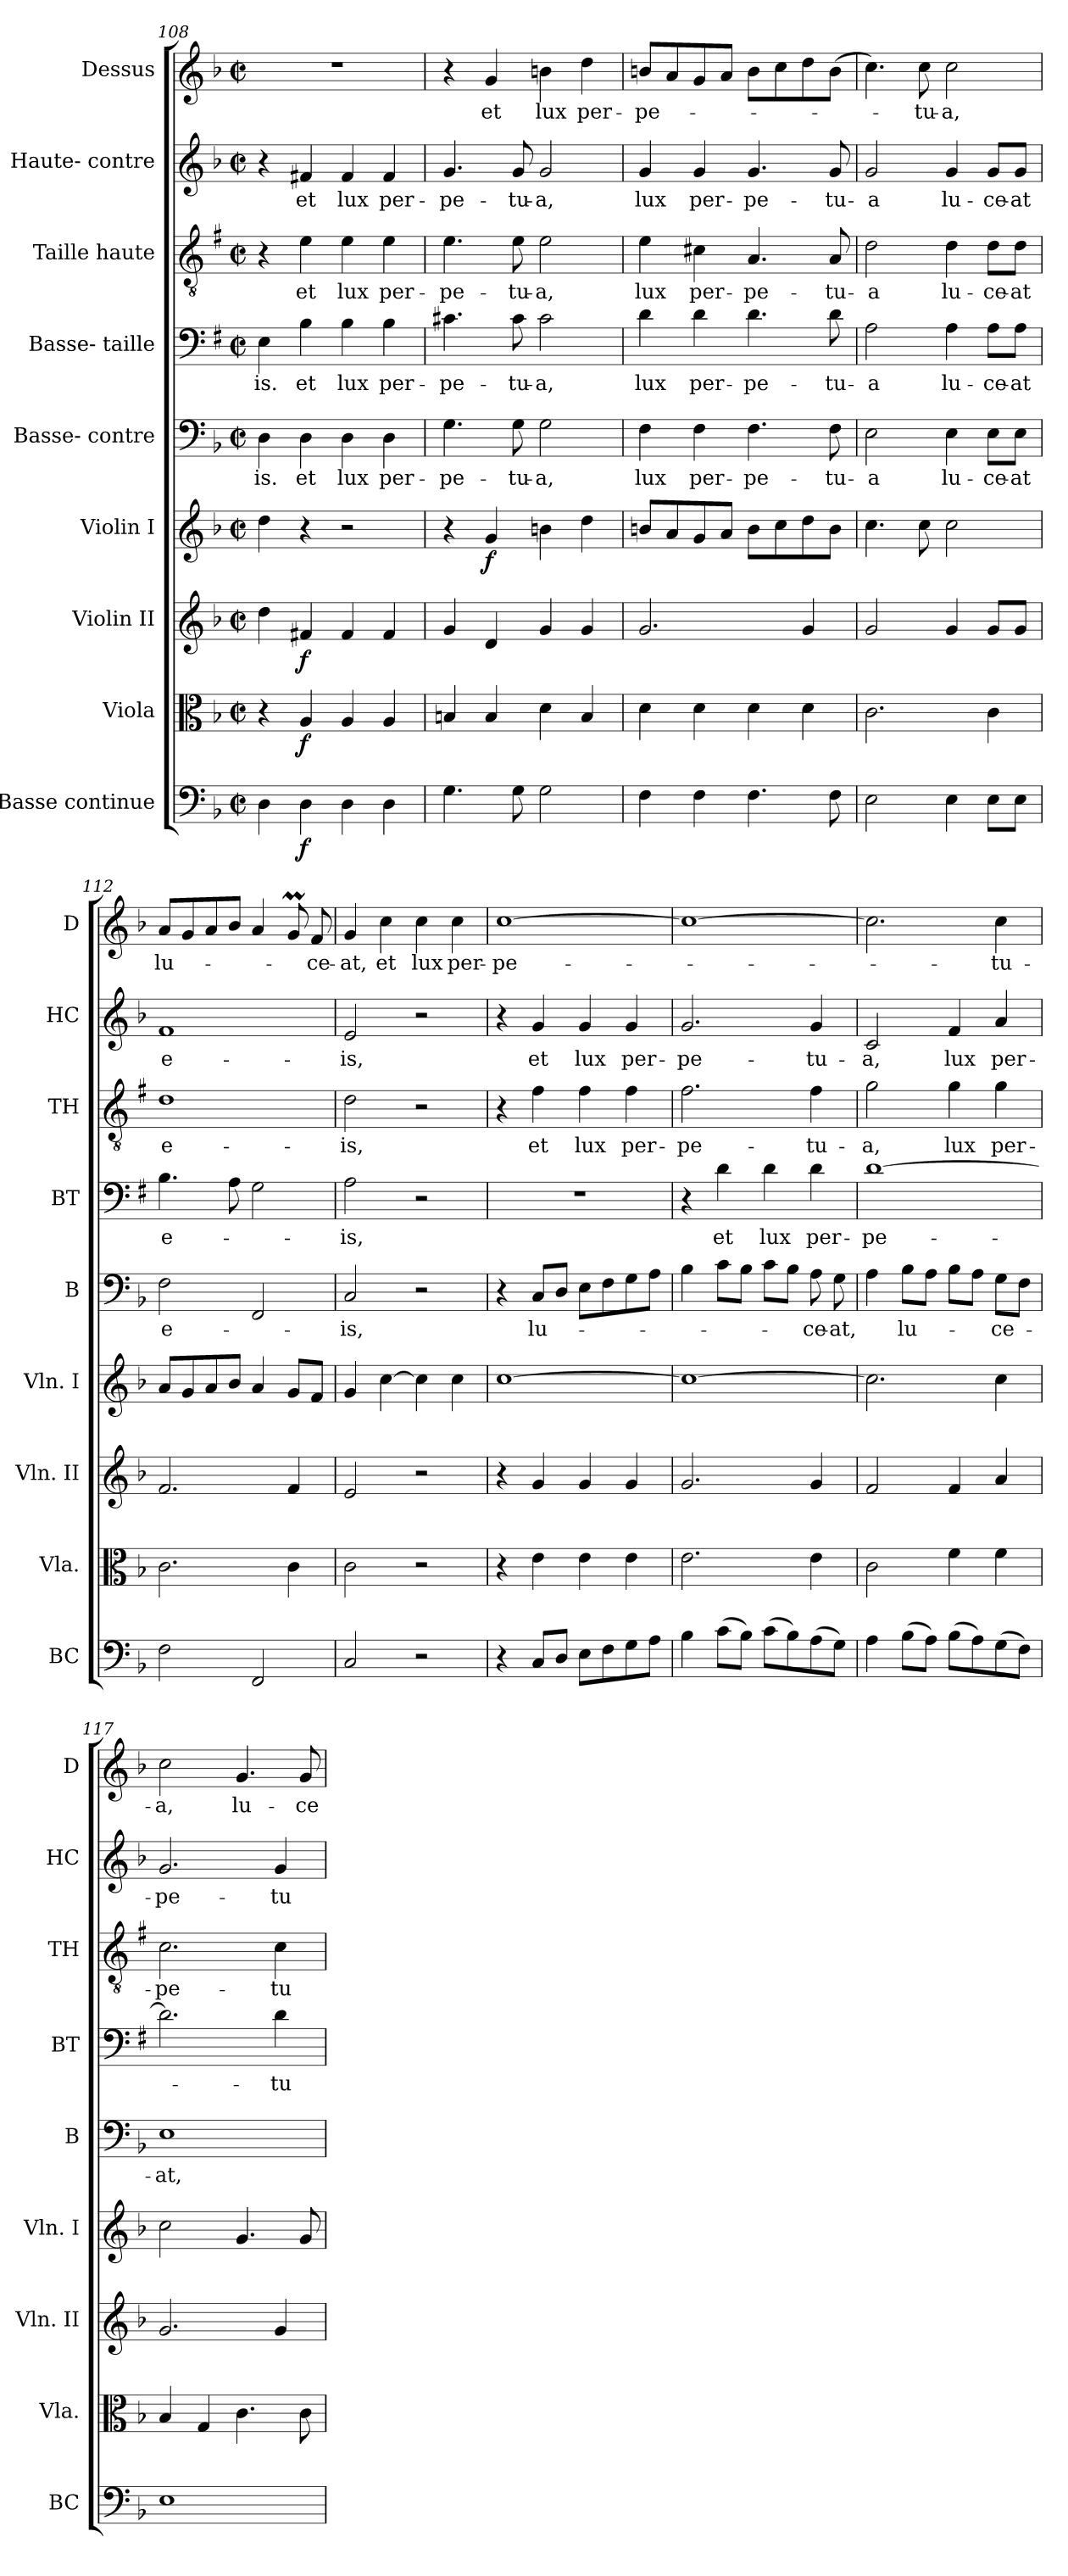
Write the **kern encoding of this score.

**kern	**dynam	**kern	**dynam	**kern	**dynam	**kern	**dynam	**kern	**text	**kern	**text	**kern	**text	**kern	**text	**kern	**text
*part9	*part9	*part8	*part8	*part7	*part7	*part6	*part6	*part5	*part5	*part4	*part4	*part3	*part3	*part2	*part2	*part1	*part1
*staff9	*staff9	*staff8	*staff8	*staff7	*staff7	*staff6	*staff6	*staff5	*staff5	*staff4	*staff4	*staff3	*staff3	*staff2	*staff2	*staff1	*staff1
*I"Basse  continue	*	*I"Viola	*	*I"Violin II	*	*I"Violin I	*	*I"Basse- contre	*	*I"Basse- taille	*	*I"Taille haute	*	*I"Haute- contre	*	*I"Dessus	*
*I'BC	*	*I'Vla.	*	*I'Vln. II	*	*I'Vln. I	*	*I'B	*	*I'BT	*	*I'TH	*	*I'HC	*	*I'D	*
*clefF4	*	*clefC3	*	*clefG2	*	*clefG2	*	*clefF4	*	*clefF4	*	*clefGv2	*	*clefG2	*	*clefG2	*
*	*	*	*	*	*	*	*	*	*	*ITrd1c2	*	*ITrd1c2	*	*	*	*	*
*k[b-]	*	*k[b-]	*	*k[b-]	*	*k[b-]	*	*k[b-]	*	*k[b-]	*	*k[b-]	*	*k[b-]	*	*k[b-]	*
*F:	*	*F:	*	*F:	*	*F:	*	*F:	*	*F:	*	*F:	*	*F:	*	*F:	*
*M2/2	*	*M2/2	*	*M2/2	*	*M2/2	*	*M2/2	*	*M2/2	*	*M2/2	*	*M2/2	*	*M2/2	*
*met(c|)	*	*met(c|)	*	*met(c|)	*	*met(c|)	*	*met(c|)	*	*met(c|)	*	*met(c|)	*	*met(c|)	*	*met(c|)	*
=108	=108	=108	=108	=108	=108	=108	=108	=108	=108	=108	=108	=108	=108	=108	=108	=108	=108
!	!	!	!	!	!	!	!	!	!LO:LY:b	!	!LO:LY:b	!	!	!	!	!	!
4D\	.	4r	.	4dd\	.	4dd\	.	4D\	-is.	4D\	-is.	4r	.	4r	.	1r	.
!	!LO:DY:b	!	!LO:DY:b	!	!LO:DY:b	!	!	!	!LO:LY:b	!	!LO:LY:b	!	!LO:LY:b	!	!LO:LY:b	!	!
4D\	f	4A/	f	4f#X/	f	4r	.	4D\	et	4A\	et	4d\	et	4f#X/	et	.	.
!	!	!	!	!	!	!	!	!	!LO:LY:b	!	!LO:LY:b	!	!LO:LY:b	!	!LO:LY:b	!	!
4D\	.	4A/	.	4f#/	.	2r	.	4D\	lux	4A\	lux	4d\	lux	4f#/	lux	.	.
!	!	!	!	!	!	!	!	!	!LO:LY:b	!	!LO:LY:b	!	!LO:LY:b	!	!LO:LY:b	!	!
4D\	.	4A/	.	4f#/	.	.	.	4D\	per-	4A\	per-	4d\	per-	4f#/	per-	.	.
=109	=109	=109	=109	=109	=109	=109	=109	=109	=109	=109	=109	=109	=109	=109	=109	=109	=109
!	!	!	!	!	!	!	!	!	!LO:LY:b	!	!LO:LY:b	!	!LO:LY:b	!	!LO:LY:b	!	!
4.G\	.	4Bn/	.	4g/	.	4r	.	4.G\	-pe-	4.Bn\	-pe-	4.d\	-pe-	4.g/	-pe-	4r	.
!	!	!	!	!	!	!	!LO:DY:b	!	!	!	!	!	!	!	!	!	!LO:LY:b
.	.	4B/	.	4d/	.	4g/	f	.	.	.	.	.	.	.	.	4g/	et
!	!	!	!	!	!	!	!	!	!LO:LY:b	!	!LO:LY:b	!	!LO:LY:b	!	!LO:LY:b	!	!
8G\	.	.	.	.	.	.	.	8G\	-tu-	8B\	-tu-	8d\	-tu-	8g/	-tu-	.	.
!	!	!	!	!	!	!	!	!	!LO:LY:b	!	!LO:LY:b	!	!LO:LY:b	!	!LO:LY:b	!	!LO:LY:b
2G\	.	4d\	.	4g/	.	4bn\	.	2G\	-a,	2B\	-a,	2d\	-a,	2g/	-a,	4bn\	lux
!	!	!	!	!	!	!	!	!	!	!	!	!	!	!	!	!	!LO:LY:b
.	.	4B/	.	4g/	.	4dd\	.	.	.	.	.	.	.	.	.	4dd\	per-
=110	=110	=110	=110	=110	=110	=110	=110	=110	=110	=110	=110	=110	=110	=110	=110	=110	=110
!	!	!	!	!	!	!	!	!	!LO:LY:b	!	!LO:LY:b	!	!LO:LY:b	!	!LO:LY:b	!	!LO:LY:b
4F\	.	4d\	.	2.g/	.	8bn/L	.	4F\	lux	4c\	lux	4d\	lux	4g/	lux	8bn/L	-pe-
.	.	.	.	.	.	8a/	.	.	.	.	.	.	.	.	.	8a/	.
!	!	!	!	!	!	!	!	!	!LO:LY:b	!	!LO:LY:b	!	!LO:LY:b	!	!LO:LY:b	!	!
4F\	.	4d\	.	.	.	8g/	.	4F\	per-	4c\	per-	4Bn\	per-	4g/	per-	8g/	.
.	.	.	.	.	.	8a/J	.	.	.	.	.	.	.	.	.	8a/J	.
!	!	!	!	!	!	!	!	!	!LO:LY:b	!	!LO:LY:b	!	!LO:LY:b	!	!LO:LY:b	!	!
4.F\	.	4d\	.	.	.	8b\L	.	4.F\	-pe-	4.c\	-pe-	4.G/	-pe-	4.g/	-pe-	8b\L	.
.	.	.	.	.	.	8cc\	.	.	.	.	.	.	.	.	.	8cc\	.
.	.	4d\	.	4g/	.	8dd\	.	.	.	.	.	.	.	.	.	8dd\	.
!	!	!	!	!	!	!	!	!	!LO:LY:b	!	!LO:LY:b	!	!LO:LY:b	!	!LO:LY:b	!	!
8F\	.	.	.	.	.	8b\J	.	8F\	-tu-	8c\	-tu-	8G/	-tu-	8g/	-tu-	(>8b\J	.
=111	=111	=111	=111	=111	=111	=111	=111	=111	=111	=111	=111	=111	=111	=111	=111	=111	=111
!	!	!	!	!	!	!	!	!	!LO:LY:b	!	!LO:LY:b	!	!LO:LY:b	!	!LO:LY:b	!	!
2E\	.	2.c\	.	2g/	.	4.cc\	.	2E\	-a	2G\	-a	2c\	-a	2g/	-a	4.cc\)	.
!	!	!	!	!	!	!	!	!	!	!	!	!	!	!	!	!	!LO:LY:b
.	.	.	.	.	.	8cc\	.	.	.	.	.	.	.	.	.	8cc\	-tu-
!	!	!	!	!	!	!	!	!	!LO:LY:b	!	!LO:LY:b	!	!LO:LY:b	!	!LO:LY:b	!	!LO:LY:b
4E\	.	.	.	4g/	.	2cc\	.	4E\	lu-	4G\	lu-	4c\	lu-	4g/	lu-	2cc\	-a,
!	!	!	!	!	!	!	!	!	!LO:LY:b	!	!LO:LY:b	!	!LO:LY:b	!	!LO:LY:b	!	!
8E\L	.	4c\	.	8g/L	.	.	.	8E\L	-ce-	8G\L	-ce-	8c\L	-ce-	8g/L	-ce-	.	.
!	!	!	!	!	!	!	!	!	!LO:LY:b	!	!LO:LY:b	!	!LO:LY:b	!	!LO:LY:b	!	!
8E\J	.	.	.	8g/J	.	.	.	8E\J	-at	8G\J	-at	8c\J	-at	8g/J	-at	.	.
=112	=112	=112	=112	=112	=112	=112	=112	=112	=112	=112	=112	=112	=112	=112	=112	=112	=112
!	!	!	!	!	!	!	!	!	!LO:LY:b	!	!LO:LY:b	!	!LO:LY:b	!	!LO:LY:b	!	!LO:LY:b
2F\	.	2.c\	.	2.f/	.	8a/L	.	2F\	e-	4.A\	e-	1c	e-	1f	e-	8a/L	lu-
.	.	.	.	.	.	8g/	.	.	.	.	.	.	.	.	.	8g/	.
.	.	.	.	.	.	8a/	.	.	.	.	.	.	.	.	.	8a/	.
.	.	.	.	.	.	8b-/J	.	.	.	8G\	.	.	.	.	.	8b-/J	.
2FF/	.	.	.	.	.	4a/	.	2FF/	.	2F\	.	.	.	.	.	4a/	.
.	.	4c\	.	4f/	.	8g/L	.	.	.	.	.	.	.	.	.	8gM/	.
!	!	!	!	!	!	!	!	!	!	!	!	!	!	!	!	!	!LO:LY:b
.	.	.	.	.	.	8f/J	.	.	.	.	.	.	.	.	.	8f/	-ce-
!!LO:LB:g=z
=113	=113	=113	=113	=113	=113	=113	=113	=113	=113	=113	=113	=113	=113	=113	=113	=113	=113
!	!	!	!	!	!	!	!	!	!LO:LY:b	!	!LO:LY:b	!	!LO:LY:b	!	!LO:LY:b	!	!LO:LY:b
2C/	.	2c\	.	2e/	.	4g/	.	2C/	-is,	2G\	-is,	2c\	-is,	2e/	-is,	4g/	-at,
!	!	!	!	!	!	!	!	!	!	!	!	!	!	!	!	!	!LO:LY:b
.	.	.	.	.	.	[4cc\	.	.	.	.	.	.	.	.	.	4cc\	et
!	!	!	!	!	!	!	!	!	!	!	!	!	!	!	!	!	!LO:LY:b
2r	.	2r	.	2r	.	4cc\]	.	2r	.	2r	.	2r	.	2r	.	4cc\	lux
!	!	!	!	!	!	!	!	!	!	!	!	!	!	!	!	!	!LO:LY:b
.	.	.	.	.	.	4cc\	.	.	.	.	.	.	.	.	.	4cc\	per-
=114	=114	=114	=114	=114	=114	=114	=114	=114	=114	=114	=114	=114	=114	=114	=114	=114	=114
!	!	!	!	!	!	!	!	!	!	!	!	!	!	!	!	!	!LO:LY:b
4r	.	4r	.	4r	.	[1cc	.	4r	.	1r	.	4r	.	4r	.	[1cc	-pe-
!	!	!	!	!	!	!	!	!	!LO:LY:b	!	!	!	!LO:LY:b	!	!LO:LY:b	!	!
8C/L	.	4e\	.	4g/	.	.	.	8C/L	lu-	.	.	4e\	et	4g/	et	.	.
8D/J	.	.	.	.	.	.	.	8D/J	.	.	.	.	.	.	.	.	.
!	!	!	!	!	!	!	!	!	!	!	!	!	!LO:LY:b	!	!LO:LY:b	!	!
8E\L	.	4e\	.	4g/	.	.	.	8E\L	.	.	.	4e\	lux	4g/	lux	.	.
8F\	.	.	.	.	.	.	.	8F\	.	.	.	.	.	.	.	.	.
!	!	!	!	!	!	!	!	!	!	!	!	!	!LO:LY:b	!	!LO:LY:b	!	!
8G\	.	4e\	.	4g/	.	.	.	8G\	.	.	.	4e\	per-	4g/	per-	.	.
8A\J	.	.	.	.	.	.	.	8A\J	.	.	.	.	.	.	.	.	.
=115	=115	=115	=115	=115	=115	=115	=115	=115	=115	=115	=115	=115	=115	=115	=115	=115	=115
!	!	!	!	!	!	!	!	!	!	!	!	!	!LO:LY:b	!	!LO:LY:b	!	!
4B-\	.	2.e\	.	2.g/	.	1cc_	.	4B-\	.	4r	.	2.e\	-pe-	2.g/	-pe-	1cc_	.
!	!	!	!	!	!	!	!	!	!	!	!LO:LY:b	!	!	!	!	!	!
(>8c\L	.	.	.	.	.	.	.	8c\L	.	4c\	et	.	.	.	.	.	.
8B-\J)	.	.	.	.	.	.	.	8B-\J	.	.	.	.	.	.	.	.	.
!	!	!	!	!	!	!	!	!	!	!	!LO:LY:b	!	!	!	!	!	!
(>8c\L	.	.	.	.	.	.	.	8c\L	.	4c\	lux	.	.	.	.	.	.
8B-\)	.	.	.	.	.	.	.	8B-\J	.	.	.	.	.	.	.	.	.
!	!	!	!	!	!	!	!	!	!LO:LY:b	!	!LO:LY:b	!	!LO:LY:b	!	!LO:LY:b	!	!
(>8A\	.	4e\	.	4g/	.	.	.	8A\	-ce-	4c\	per-	4e\	-tu-	4g/	-tu-	.	.
!	!	!	!	!	!	!	!	!	!LO:LY:b	!	!	!	!	!	!	!	!
8G\J)	.	.	.	.	.	.	.	8G\	-at,	.	.	.	.	.	.	.	.
=116	=116	=116	=116	=116	=116	=116	=116	=116	=116	=116	=116	=116	=116	=116	=116	=116	=116
!	!	!	!	!	!	!	!	!	!	!	!LO:LY:b	!	!LO:LY:b	!	!LO:LY:b	!	!
4A\	.	2c\	.	2f/	.	2.cc\]	.	4A\	.	[1c	-pe-	2f\	-a,	2c/	-a,	2.cc\]	.
!	!	!	!	!	!	!	!	!	!LO:LY:b	!	!	!	!	!	!	!	!
(>8B-\L	.	.	.	.	.	.	.	8B-\L	lu-	.	.	.	.	.	.	.	.
8A\J)	.	.	.	.	.	.	.	8A\J	.	.	.	.	.	.	.	.	.
!	!	!	!	!	!	!	!	!	!	!	!	!	!LO:LY:b	!	!LO:LY:b	!	!
(>8B-\L	.	4f\	.	4f/	.	.	.	8B-\L	.	.	.	4f\	lux	4f/	lux	.	.
8A\)	.	.	.	.	.	.	.	8A\J	.	.	.	.	.	.	.	.	.
!	!	!	!	!	!	!	!	!	!LO:LY:b	!	!	!	!LO:LY:b	!	!LO:LY:b	!	!LO:LY:b
(>8G\	.	4f\	.	4a/	.	4cc\	.	8G\L	-ce-	.	.	4f\	per-	4a/	per-	4cc\	-tu-
8F\J)	.	.	.	.	.	.	.	8F\J	.	.	.	.	.	.	.	.	.
=117	=117	=117	=117	=117	=117	=117	=117	=117	=117	=117	=117	=117	=117	=117	=117	=117	=117
!	!	!	!	!	!	!	!	!	!LO:LY:b	!	!	!	!LO:LY:b	!	!LO:LY:b	!	!LO:LY:b
1E>	.	4B-/	.	2.g/	.	2cc\	.	1E>	-at,	2.c\]	.	2.B-\	-pe-	2.g/	-pe-	2cc\	-a,
.	.	4G/	.	.	.	.	.	.	.	.	.	.	.	.	.	.	.
!	!	!	!	!	!	!	!	!	!	!	!	!	!	!	!	!	!LO:LY:b
.	.	4.c\	.	.	.	4.g/	.	.	.	.	.	.	.	.	.	4.g/	lu-
!	!	!	!	!	!	!	!	!	!	!	!LO:LY:b	!	!LO:LY:b	!	!LO:LY:b	!	!
.	.	.	.	4g/	.	.	.	.	.	4c\	-tu-	4B-\	-tu-	4g/	-tu-	.	.
!	!	!	!	!	!	!	!	!	!	!	!	!	!	!	!	!	!LO:LY:b
.	.	8c\	.	.	.	8g/	.	.	.	.	.	.	.	.	.	8g/	-ce-
=	=	=	=	=	=	=	=	=	=	=	=	=	=	=	=	=	=
*-	*-	*-	*-	*-	*-	*-	*-	*-	*-	*-	*-	*-	*-	*-	*-	*-	*-
